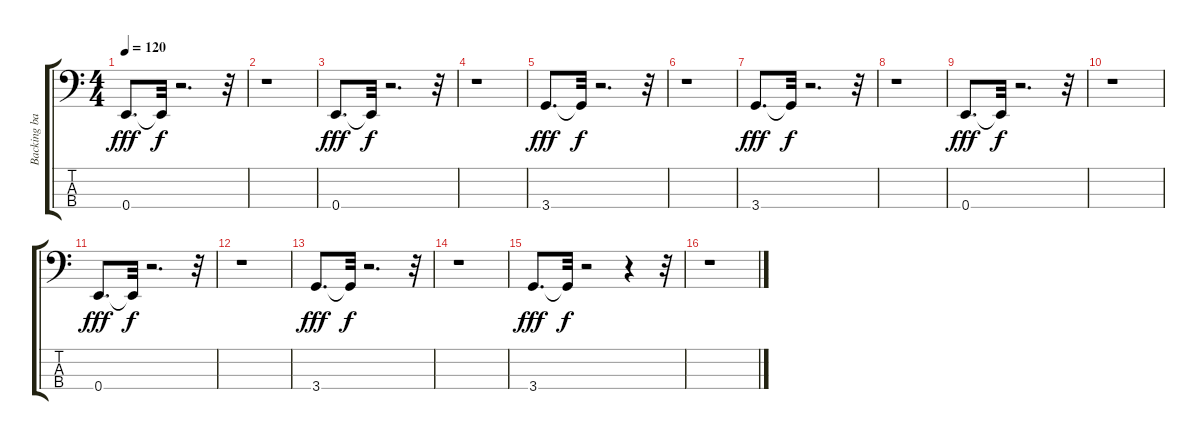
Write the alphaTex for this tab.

\track ("Backing bass" "Backing ba") {instrument fretlessbass}
\staff {score tabs}
\tuning (G2 D2 A1 E1) {hide}
\ts (4 4)
\tempo 120
\clef f4
\ks c
0.4.8{d dy fff} 0.4{t}.32{dy f} r.2{d} r.32 |
r.1 |
0.4.8{d dy fff} 0.4{t}.32{dy f} r.2{d} r.32 |
r.1 |
3.4.8{d dy fff} 3.4{t}.32{dy f} r.2{d} r.32 |
r.1 |
3.4.8{d dy fff} 3.4{t}.32{dy f} r.2{d} r.32 |
r.1 |
0.4.8{d dy fff} 0.4{t}.32{dy f} r.2{d} r.32 |
r.1 |
0.4.8{d dy fff} 0.4{t}.32{dy f} r.2{d} r.32 |
r.1 |
3.4.8{d dy fff} 3.4{t}.32{dy f} r.2{d} r.32 |
r.1 |
3.4.8{d dy fff} 3.4{t}.32{dy f} r.2 r.4 r.32 |
r.1
